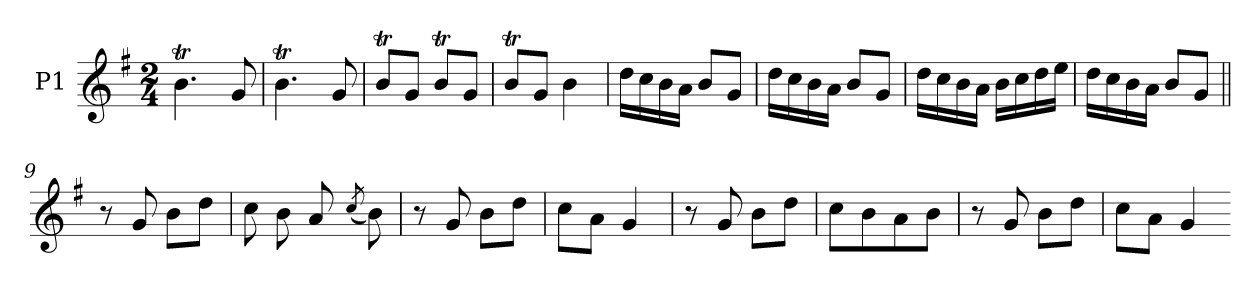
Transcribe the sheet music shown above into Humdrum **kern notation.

**kern
*part1
*staff1
*I"P1
*clefG2
*k[f#]
*G:
*M2/4
=1
4.bt
8g
=2
4.bt
8g
=3
8btL
8gJ
8btL
8gJ
=4
8btL
8gJ
4b
=5
16ddLL
16cc
16b
16aJJ
8bL
8gJ
=6
16ddLL
16cc
16b
16aJJ
8bL
8gJ
=7
16ddLL
16cc
16b
16aJJ
16bLL
16cc
16dd
16eeJJ
=8
16ddLL
16cc
16b
16aJJ
8bL
8gJ
=9||
8r
8g
8bL
8ddJ
=10
8cc
8b
8a
(8qcc/
8b)
=11
8r
8g
8bL
8ddJ
=12
8ccL
8aJ
4g
=13
8r
8g
8bL
8ddJ
=14
8ccL
8b
8a
8bJ
=15
8r
8g
8bL
8ddJ
=16
8ccL
8aJ
4g
=-
*-
